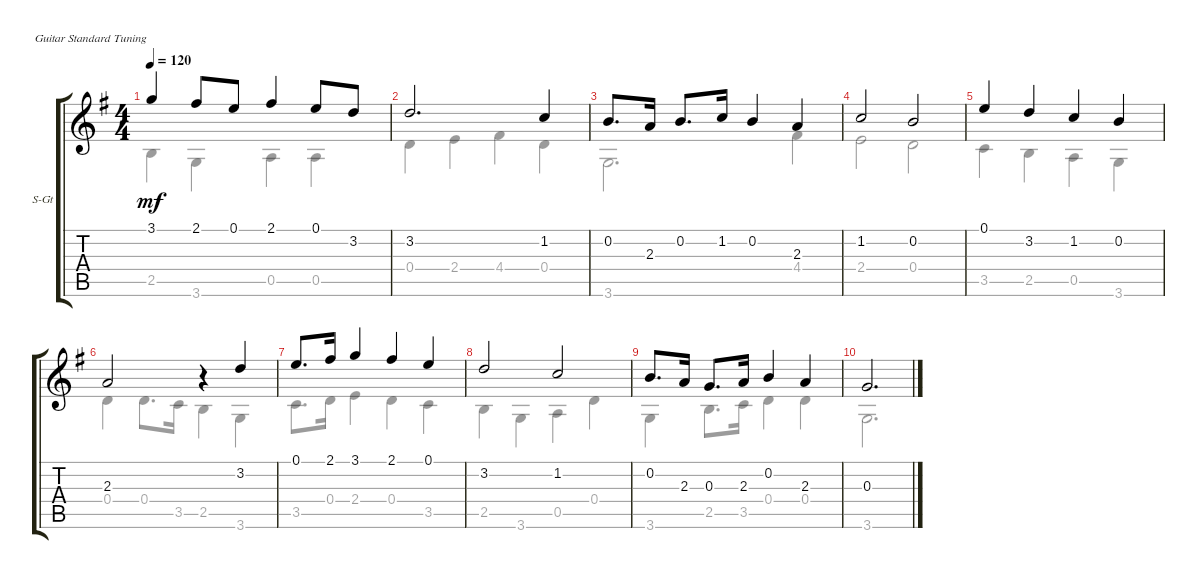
\defaultSystemsLayout 4
\bracketExtendMode groupsimilarinstruments
\firstSystemTrackNameOrientation horizontal
\otherSystemsTrackNameOrientation horizontal
\track ("Classical Guitar" "S-Gt") {instrument acousticguitarsteel}
\staff {score tabs}
\tuning (E4 B3 G3 D3 A2 E2)
\voice
\ts (4 4)
\tempo 120
\clef g2
\ks g
3.1.4{dy mf} 2.1.8 0.1.8 2.1.4 0.1.8 3.2.8 |
3.2.2{d} 1.2.4 |
0.2.8{d} 2.3.16 0.2.8{d} 1.2.16 0.2.4 2.3.4 |
1.2.2 0.2.2 |
0.1.4 3.2.4 1.2.4 0.2.4 |
2.3.2 r.4 3.2.4 |
0.1.8{d} 2.1.16 3.1.4 2.1.4 0.1.4 |
3.2.2 1.2.2 |
0.2.8{d} 2.3.16 0.3.8{d} 2.3.16 0.2.4 2.3.4 |
0.3.2{d}
\voice
\clef g2
\ottava regular
\simile none
\ks g
2.5.4{dy mf} 3.6.4 0.5.4 0.5.4 |
0.4.4 2.4.4 4.4.4 0.4.4 |
3.6.2{d} 4.4.4 |
2.4.2 0.4.2 |
3.5.4 2.5.4 0.5.4 3.6.4 |
0.4.4 0.4.8{d} 3.5.16 2.5.4 3.6.4 |
3.5.8{d} 0.4.16 2.4.4 0.4.4 3.5.4 |
2.5.4 3.6.4 0.5.4 0.4.4 |
3.6.4 2.5.8{d} 3.5.16 0.4.4 0.4.4 |
3.6.2{d}
